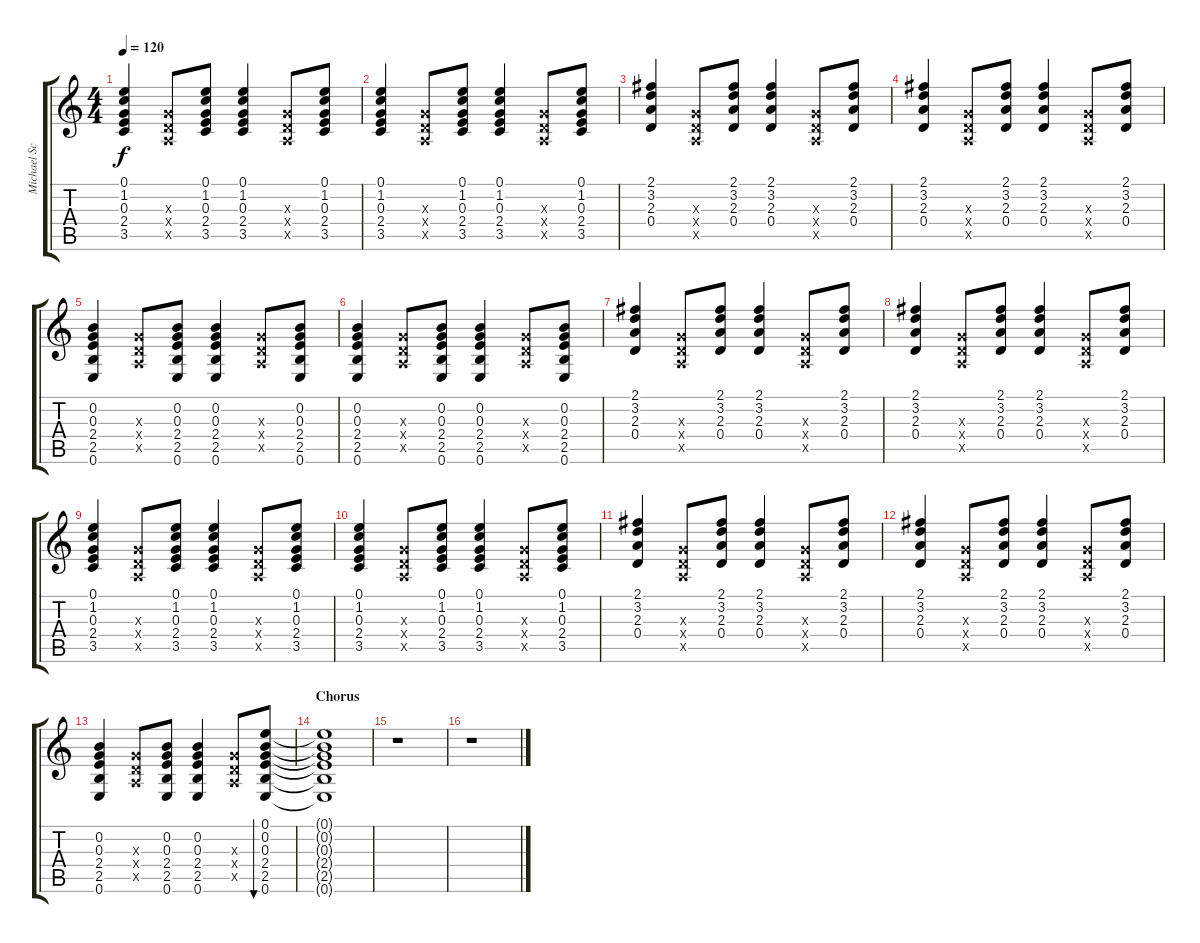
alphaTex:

\track ("Michael Schenker 2" "Michael Sc") {instrument acousticguitarsteel}
\staff {score tabs}
\tuning (E4 B3 G3 D3 A2 E2) {hide}
\ts (4 4)
\tempo 120
\clef g2
\ks c
(0.1 1.2 0.3 2.4 3.5).4{dy f} (0.3{x} 0.4{x} 0.5{x}).8 (0.1 1.2 0.3 2.4 3.5).8 (0.1 1.2 0.3 2.4 3.5).4 (0.3{x} 0.4{x} 0.5{x}).8 (0.1 1.2 0.3 2.4 3.5).8 |
(0.1 1.2 0.3 2.4 3.5).4 (0.3{x} 0.4{x} 0.5{x}).8 (0.1 1.2 0.3 2.4 3.5).8 (0.1 1.2 0.3 2.4 3.5).4 (0.3{x} 0.4{x} 0.5{x}).8 (0.1 1.2 0.3 2.4 3.5).8 |
(2.1 3.2 2.3 0.4).4 (0.3{x} 0.4{x} 0.5{x}).8 (2.1 3.2 2.3 0.4).8 (2.1 3.2 2.3 0.4).4 (0.3{x} 0.4{x} 0.5{x}).8 (2.1 3.2 2.3 0.4).8 |
(2.1 3.2 2.3 0.4).4 (0.3{x} 0.4{x} 0.5{x}).8 (2.1 3.2 2.3 0.4).8 (2.1 3.2 2.3 0.4).4 (0.3{x} 0.4{x} 0.5{x}).8 (2.1 3.2 2.3 0.4).8 |
(0.2 0.3 2.4 2.5 0.6).4 (0.3{x} 0.4{x} 0.5{x}).8 (0.2 0.3 2.4 2.5 0.6).8 (0.2 0.3 2.4 2.5 0.6).4 (0.3{x} 0.4{x} 0.5{x}).8 (0.2 0.3 2.4 2.5 0.6).8 |
(0.2 0.3 2.4 2.5 0.6).4 (0.3{x} 0.4{x} 0.5{x}).8 (0.2 0.3 2.4 2.5 0.6).8 (0.2 0.3 2.4 2.5 0.6).4 (0.3{x} 0.4{x} 0.5{x}).8 (0.2 0.3 2.4 2.5 0.6).8 |
(2.1 3.2 2.3 0.4).4 (0.3{x} 0.4{x} 0.5{x}).8 (2.1 3.2 2.3 0.4).8 (2.1 3.2 2.3 0.4).4 (0.3{x} 0.4{x} 0.5{x}).8 (2.1 3.2 2.3 0.4).8 |
(2.1 3.2 2.3 0.4).4 (0.3{x} 0.4{x} 0.5{x}).8 (2.1 3.2 2.3 0.4).8 (2.1 3.2 2.3 0.4).4 (0.3{x} 0.4{x} 0.5{x}).8 (2.1 3.2 2.3 0.4).8 |
(0.1 1.2 0.3 2.4 3.5).4 (0.3{x} 0.4{x} 0.5{x}).8 (0.1 1.2 0.3 2.4 3.5).8 (0.1 1.2 0.3 2.4 3.5).4 (0.3{x} 0.4{x} 0.5{x}).8 (0.1 1.2 0.3 2.4 3.5).8 |
(0.1 1.2 0.3 2.4 3.5).4 (0.3{x} 0.4{x} 0.5{x}).8 (0.1 1.2 0.3 2.4 3.5).8 (0.1 1.2 0.3 2.4 3.5).4 (0.3{x} 0.4{x} 0.5{x}).8 (0.1 1.2 0.3 2.4 3.5).8 |
(2.1 3.2 2.3 0.4).4 (0.3{x} 0.4{x} 0.5{x}).8 (2.1 3.2 2.3 0.4).8 (2.1 3.2 2.3 0.4).4 (0.3{x} 0.4{x} 0.5{x}).8 (2.1 3.2 2.3 0.4).8 |
(2.1 3.2 2.3 0.4).4 (0.3{x} 0.4{x} 0.5{x}).8 (2.1 3.2 2.3 0.4).8 (2.1 3.2 2.3 0.4).4 (0.3{x} 0.4{x} 0.5{x}).8 (2.1 3.2 2.3 0.4).8 |
(0.2 0.3 2.4 2.5 0.6).4 (0.3{x} 0.4{x} 0.5{x}).8 (0.2 0.3 2.4 2.5 0.6).8 (0.2 0.3 2.4 2.5 0.6).4 (0.3{x} 0.4{x} 0.5{x}).8 (0.1 0.2 0.3 2.4 2.5 0.6).8{bu 480 volume 11} |
\section ("" "Chorus")
(0.1{t} 0.2{t} 0.3{t} 2.4{t} 2.5{t} 0.6{t}).1 |
r.1 |
r.1
